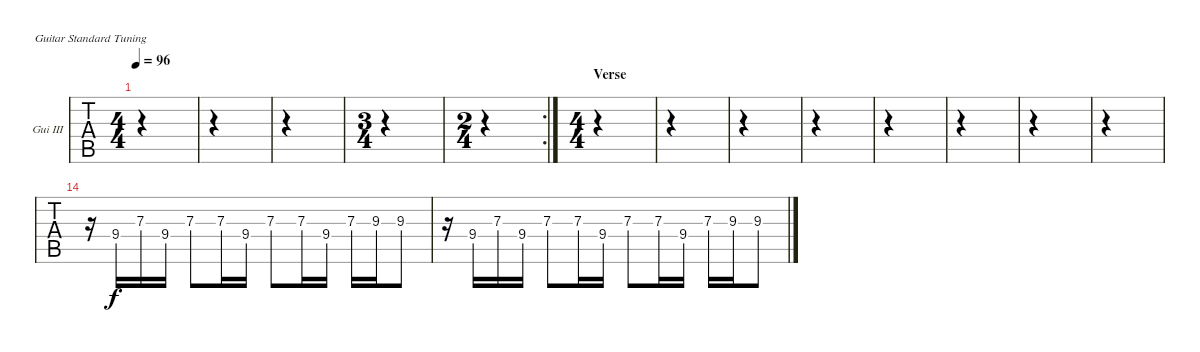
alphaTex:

\bracketExtendMode nobrackets
\firstSystemTrackNameOrientation horizontal
\otherSystemsTrackNameOrientation horizontal
\defaultBarNumberDisplay FirstOfSystem
\track ("Guitar III" "Gui III") {instrument overdrivenguitar}
\staff {tabs}
\tuning (E4 B3 G3 D3 A2 E2)
\ts (4 4)
\tempo 96
\clef g2
\ks c
|
|
|
\ts (3 4)
|
\rc 2
\ts (2 4)
|
\ts (4 4)
\section ("" "Verse")
\scale
0.256862 |
\scale
0.251527 |
\scale
0.24581 |
\scale
0.24581 |
|
|
|
|
r.16 9.4.16 7.3.16 9.4.16 7.3.8 7.3.16 9.4.16 7.3.8 7.3.16 9.4.16 7.3.16 9.3.16 9.3.8 |
r.16 9.4.16 7.3.16 9.4.16 7.3.8 7.3.16 9.4.16 7.3.8 7.3.16 9.4.16 7.3.16 9.3.16 9.3.8
